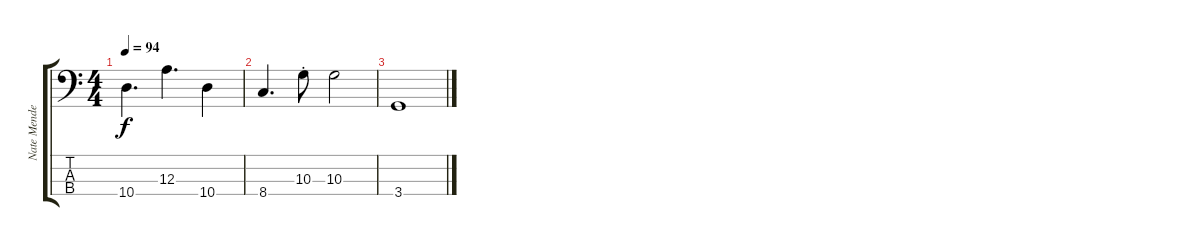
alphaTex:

\track ("Nate Mendel - Bass" "Nate Mende") {instrument electricbassfinger}
\staff {score tabs}
\tuning (G2 D2 A1 E1) {hide}
\ts (4 4)
\tempo 94
\clef f4
\ks c
10.4.4{d dy f} 12.3.4{d} 10.4.4 |
8.4.4{d} 10.3{st}.8 10.3.2 |
3.4.1
